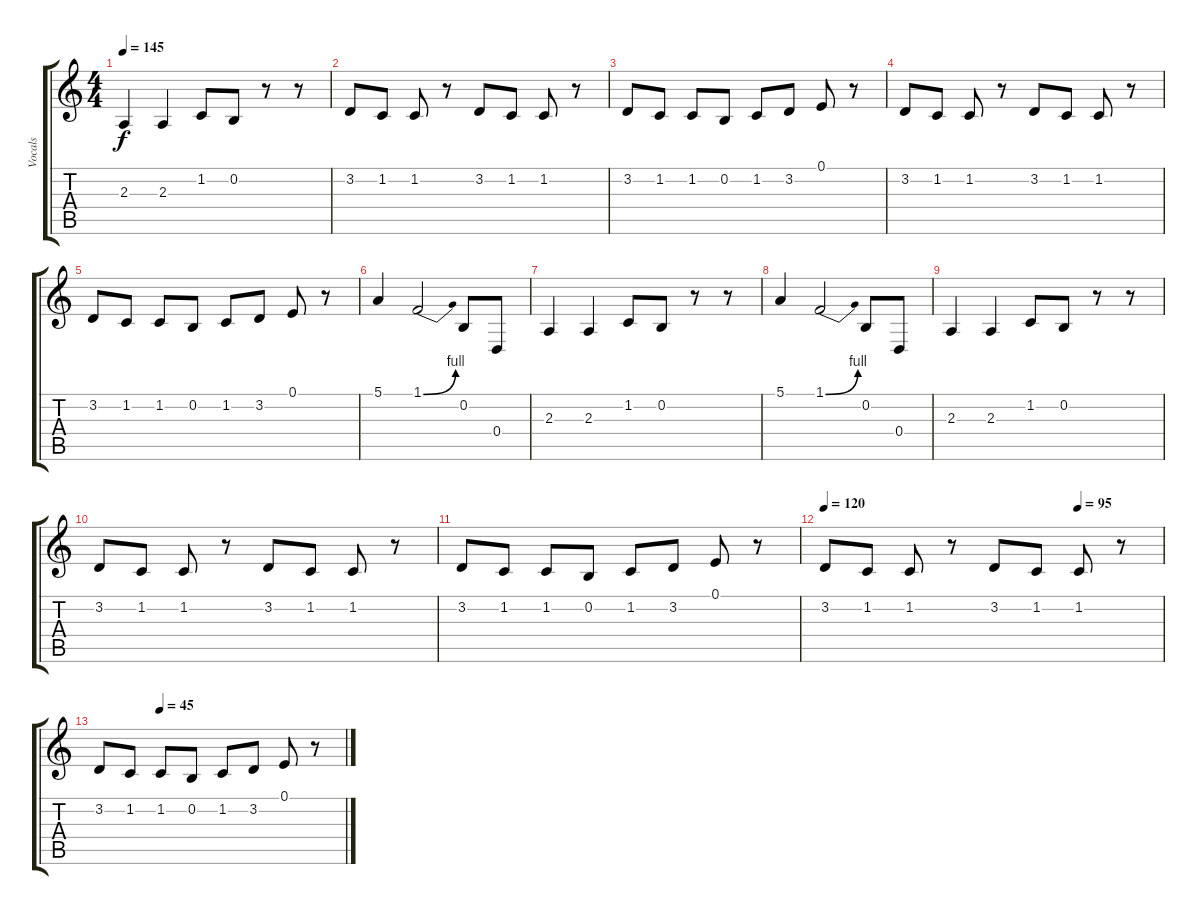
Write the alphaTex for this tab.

\track ("Vocals" "Vocals") {instrument lead1square}
\staff {score tabs}
\tuning (E4 B3 G3 D3 A2 E2) {hide}
\ts (4 4)
\tempo 145
\clef g2
\ks c
2.3.4{dy f} 2.3.4 1.2.8 0.2.8 r.8 r.8 |
3.2.8 1.2.8 1.2.8 r.8 3.2.8 1.2.8 1.2.8 r.8 |
3.2.8 1.2.8 1.2.8 0.2.8 1.2.8 3.2.8 0.1.8 r.8 |
3.2.8 1.2.8 1.2.8 r.8 3.2.8 1.2.8 1.2.8 r.8 |
3.2.8 1.2.8 1.2.8 0.2.8 1.2.8 3.2.8 0.1.8 r.8 |
5.1.4 1.1{be (bend 0 0 60 4)}.2 0.2.8 0.4.8 |
2.3.4 2.3.4 1.2.8 0.2.8 r.8 r.8 |
5.1.4 1.1{be (bend 0 0 60 4)}.2 0.2.8 0.4.8 |
2.3.4 2.3.4 1.2.8 0.2.8 r.8 r.8 |
3.2.8 1.2.8 1.2.8 r.8 3.2.8 1.2.8 1.2.8 r.8 |
3.2.8 1.2.8 1.2.8 0.2.8 1.2.8 3.2.8 0.1.8 r.8 |
\tempo 120
\tempo (95 0.75)
3.2.8 1.2.8 1.2.8 r.8 3.2.8 1.2.8 1.2.8 r.8 |
\tempo (45 0.25)
3.2.8 1.2.8 1.2.8 0.2.8 1.2.8 3.2.8 0.1.8 r.8
